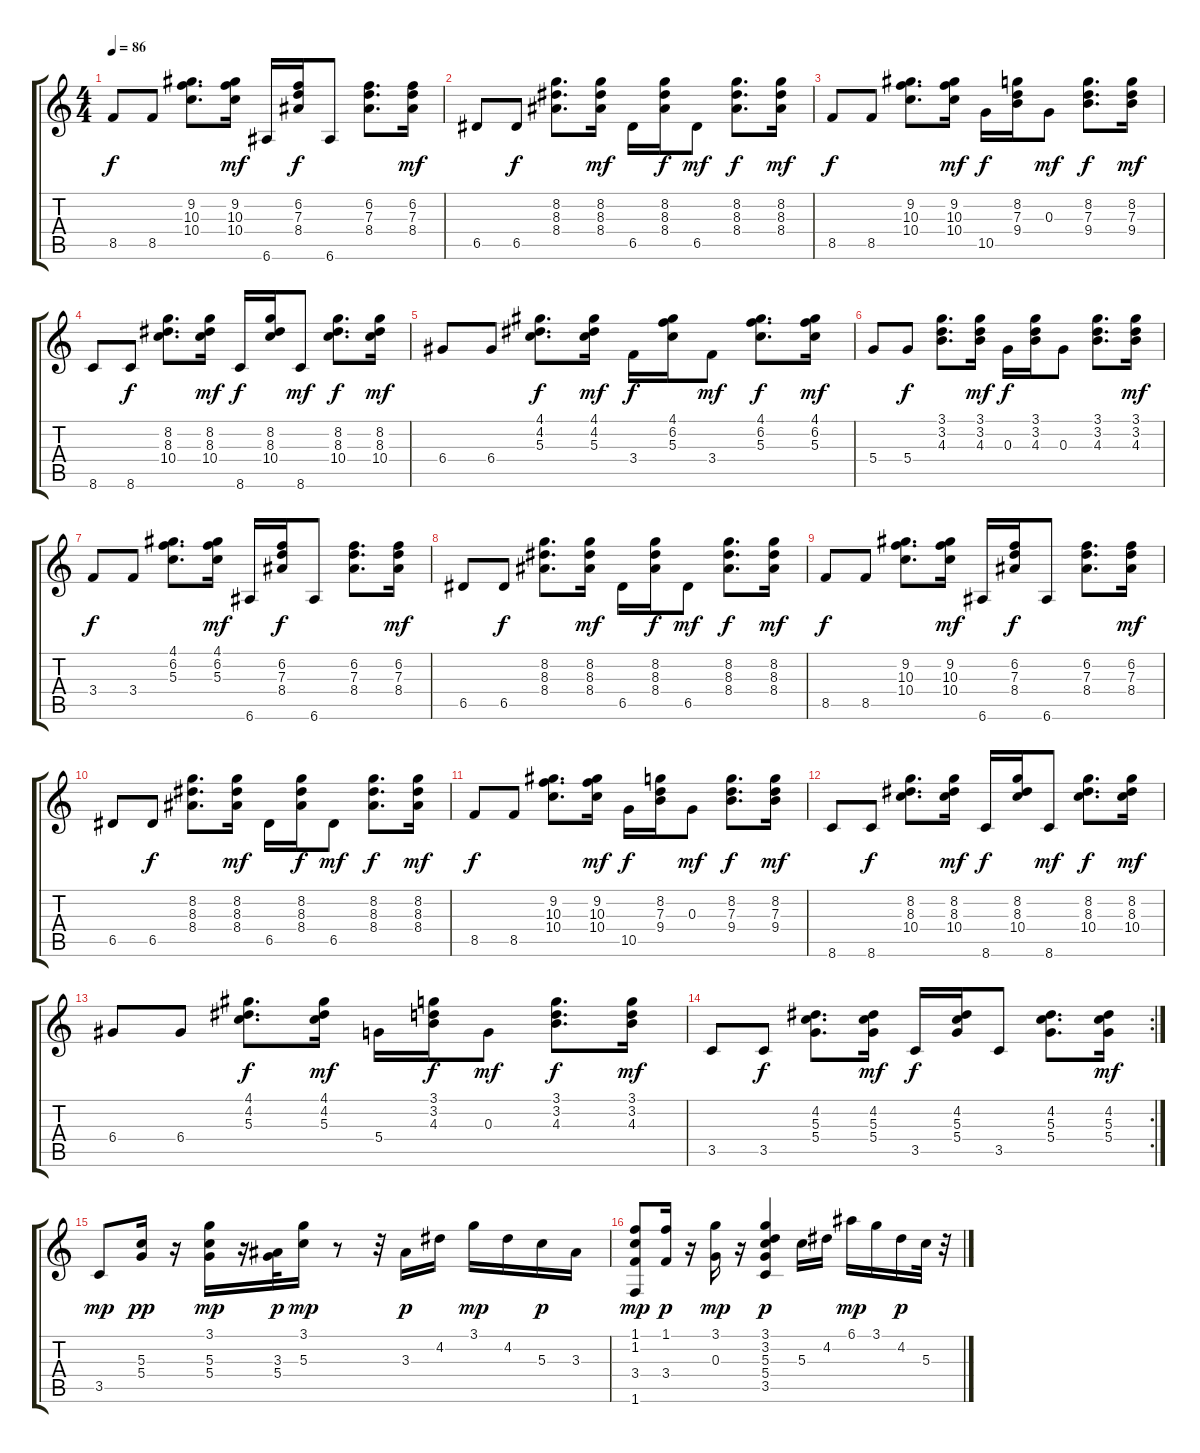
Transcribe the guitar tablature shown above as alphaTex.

\track "" {instrument acousticguitarnylon}
\staff {score tabs}
\tuning (E4 B3 G3 D3 A2 E2) {hide}
\ts (4 4)
\tempo 86
\clef g2
\ks c
8.5.8{dy f} 8.5.8 (9.2 10.3 10.4).8{d} (9.2 10.3 10.4).16{dy mf} 6.6.16 (6.2 7.3 8.4).16{dy f} 6.6.8 (6.2 7.3 8.4).8{d} (6.2 7.3 8.4).16{dy mf} |
6.5.8 6.5.8{dy f} (8.2 8.3 8.4).8{d} (8.2 8.3 8.4).16{dy mf} 6.5.16 (8.2 8.3 8.4).16{dy f} 6.5.8{dy mf} (8.2 8.3 8.4).8{d dy f} (8.2 8.3 8.4).16{dy mf} |
8.5.8{dy f} 8.5.8 (9.2 10.3 10.4).8{d} (9.2 10.3 10.4).16{dy mf} 10.5.16{dy f} (8.2 7.3 9.4).16 0.3.8{dy mf} (8.2 7.3 9.4).8{d dy f} (8.2 7.3 9.4).16{dy mf} |
8.6.8 8.6.8{dy f} (8.2 8.3 10.4).8{d} (8.2 8.3 10.4).16{dy mf} 8.6.16{dy f} (8.2 8.3 10.4).16 8.6.8{dy mf} (8.2 8.3 10.4).8{d dy f} (8.2 8.3 10.4).16{dy mf} |
6.4.8 6.4.8 (4.1 4.2 5.3).8{d dy f} (4.1 4.2 5.3).16{dy mf} 3.4.16{dy f} (4.1 6.2 5.3).16 3.4.8{dy mf} (4.1 6.2 5.3).8{d dy f} (4.1 6.2 5.3).16{dy mf} |
5.4.8 5.4.8{dy f} (3.1 3.2 4.3).8{d} (3.1 3.2 4.3).16{dy mf} 0.3.16{dy f} (3.1 3.2 4.3).16 0.3.8 (3.1 3.2 4.3).8{d} (3.1 3.2 4.3).16{dy mf} |
3.4.8{dy f} 3.4.8 (4.1 6.2 5.3).8{d} (4.1 6.2 5.3).16{dy mf} 6.6.16 (6.2 7.3 8.4).16{dy f} 6.6.8 (6.2 7.3 8.4).8{d} (6.2 7.3 8.4).16{dy mf} |
6.5.8 6.5.8{dy f} (8.2 8.3 8.4).8{d} (8.2 8.3 8.4).16{dy mf} 6.5.16 (8.2 8.3 8.4).16{dy f} 6.5.8{dy mf} (8.2 8.3 8.4).8{d dy f} (8.2 8.3 8.4).16{dy mf} |
8.5.8{dy f} 8.5.8 (9.2 10.3 10.4).8{d} (9.2 10.3 10.4).16{dy mf} 6.6.16 (6.2 7.3 8.4).16{dy f} 6.6.8 (6.2 7.3 8.4).8{d} (6.2 7.3 8.4).16{dy mf} |
6.5.8 6.5.8{dy f} (8.2 8.3 8.4).8{d} (8.2 8.3 8.4).16{dy mf} 6.5.16 (8.2 8.3 8.4).16{dy f} 6.5.8{dy mf} (8.2 8.3 8.4).8{d dy f} (8.2 8.3 8.4).16{dy mf} |
8.5.8{dy f} 8.5.8 (9.2 10.3 10.4).8{d} (9.2 10.3 10.4).16{dy mf} 10.5.16{dy f} (8.2 7.3 9.4).16 0.3.8{dy mf} (8.2 7.3 9.4).8{d dy f} (8.2 7.3 9.4).16{dy mf} |
8.6.8 8.6.8{dy f} (8.2 8.3 10.4).8{d} (8.2 8.3 10.4).16{dy mf} 8.6.16{dy f} (8.2 8.3 10.4).16 8.6.8{dy mf} (8.2 8.3 10.4).8{d dy f} (8.2 8.3 10.4).16{dy mf} |
6.4.8 6.4.8 (4.1 4.2 5.3).8{d dy f} (4.1 4.2 5.3).16{dy mf} 5.4.16 (3.1 3.2 4.3).16{dy f} 0.3.8{dy mf} (3.1 3.2 4.3).8{d dy f} (3.1 3.2 4.3).16{dy mf} |
\rc 2
3.5.8 3.5.8{dy f} (4.2 5.3 5.4).8{d} (4.2 5.3 5.4).16{dy mf} 3.5.16{dy f} (4.2 5.3 5.4).16 3.5.8 (4.2 5.3 5.4).8{d} (4.2 5.3 5.4).16{dy mf} |
3.5.8{dy mp volume 13 balance 4} (5.3 5.4).16{dy pp} r.16 (3.1 5.3 5.4).16{dy mp} r.16 (3.3 5.4).32{dy p} (3.1 5.3).16{dy mp} r.8 r.32 3.3.16{dy p} 4.2.16 3.1.16{dy mp} 4.2.16 5.3.16{dy p} 3.3.16 |
(1.1 1.2 3.4 1.6).8{dy mp} (1.1 3.4).16{dy p} r.16 (3.1 0.3).16{dy mp} r.16 (3.1 3.2 5.3 5.4 3.5).4{dy p} 5.3.16 4.2.16 6.1.16{dy mp} 3.1.16 4.2.16{dy p} 5.3.32 r.32
